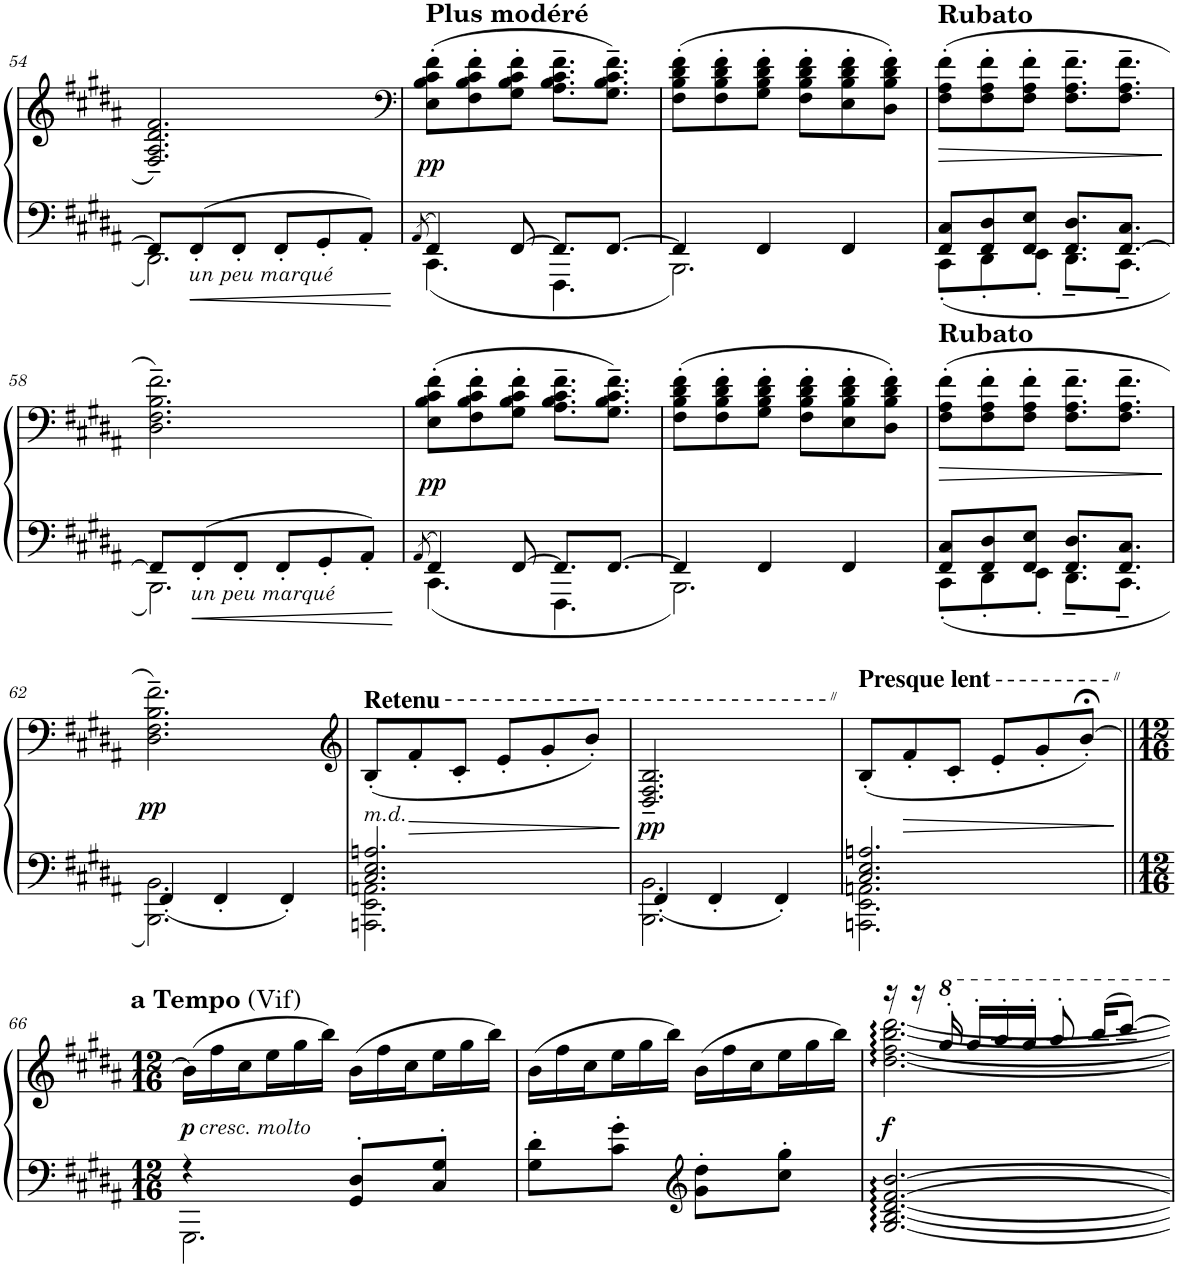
**kern	**kern	**dynam
*part1	*part1	*part1
*staff2	*staff1	*staff1/2
*I"Piano	*	*
*I'Pno.	*	*
!!LO:PB:g=z
*clefF4	*clefG2	*
*k[f#c#g#d#a#]	*k[f#c#g#d#a#]	*
*M6/8	*M6/8	*
=54	=54	=54
*^	*	*
8FF#/L]	2.DD#\	2.F#/~ 2.A#/~ 2.d#/~ 2.f#/~	.
!LO:TX:b:i:t=un peu marqué	!	!	!
!	!	!	!LO:HP:b=2
8FF#'</	.	.	<
8FF#'</J	.	.	.
8FF#'</L	.	.	.
8GG#'</	.	.	.
8AA#'</J	.	.	.
=55	=55	=55	=55
8qAA#/	.	.	.
*	*	*clefF4	*
!	!	!LO:TX:a:B:t=Plus modéré	!
!	!	!	!LO:DY:b
4FF#/	4.CC#\	(8E\' 8B\' 8c#\' 8f#\'L	pp
.	.	8F#\' 8B\' 8c#\' 8f#\'	.
[8FF#/	.	8G#\' 8B\' 8c#\' 8f#\'J	.
8.FF#/L]	4.FFF#\	8.A#\~ 8.B\~ 8.c#\~ 8.f#\~L	.
[8.FF#/J	.	8.G#\~ 8.B\~ 8.c#\~ 8.f#\~J)	.
=56	=56	=56	=56
4FF#/]	2.BBB\	(8F#\' 8B\' 8d#\' 8f#\'L	.
.	.	8F#\' 8B\' 8d#\' 8f#\'	.
4FF#/	.	8G#\' 8B\' 8d#\' 8f#\'J	.
.	.	8F#\' 8B\' 8d#\' 8f#\'L	.
4FF#/	.	8E\' 8B\' 8d#\' 8f#\'	.
.	.	8D#\' 8B\' 8d#\' 8f#\'J)	.
=57	=57	=57	=57
!	!	!LO:TX:a:B:t=Rubato	!
!	!	!	!LO:HP:b
8FF#/' 8C#/'L	8CC#'\L	(8F#\' 8A#\' 8f#\'L	>
8FF#/' 8D#/'	8DD#'\	8F#\' 8A#\' 8f#\'	.
8FF#/' 8E/'J	8EE'\J	8F#\' 8A#\' 8f#\'J	.
8.FF#/~ 8.D#/~L	8.DD#~\L	8.F#\~ 8.A#\~ 8.f#\~L	.
[8.FF#/~ 8.C#/~J	8.CC#~\J	8.F#\~ 8.A#\~ 8.f#\~J	.
*v	*v	*	*
.	.	[
!!LO:LB:g=z
=58	=58	=58
*^	*	*
8FF#/L]	2.BBB\	2.D#\~ 2.F#\~ 2.B\~ 2.f#\~)	.
!LO:TX:b:i:t=un peu marqué	!	!	!
!	!	!	!LO:HP:b=2
8FF#'</	.	.	<
8FF#'</J	.	.	.
8FF#'</L	.	.	.
8GG#'</	.	.	.
8AA#'</J	.	.	.
*v	*v	*	*
.	.	]
=59	=59	=59
8qAA#/	.	.
*^	*	*
!	!	!	!LO:DY:b
4FF#/	4.CC#\	(8E\' 8B\' 8c#\' 8f#\'L	pp
.	.	8F#\' 8B\' 8c#\' 8f#\'	.
[8FF#/	.	8G#\' 8B\' 8c#\' 8f#\'J	.
8.FF#/L]	4.FFF#\	8.A#\~ 8.B\~ 8.c#\~ 8.f#\~L	.
[8.FF#/J	.	8.G#\~ 8.B\~ 8.c#\~ 8.f#\~J)	.
=60	=60	=60	=60
4FF#/]	2.BBB\	(8F#\' 8B\' 8d#\' 8f#\'L	.
.	.	8F#\' 8B\' 8d#\' 8f#\'	.
4FF#/	.	8G#\' 8B\' 8d#\' 8f#\'J	.
.	.	8F#\' 8B\' 8d#\' 8f#\'L	.
4FF#/	.	8E\' 8B\' 8d#\' 8f#\'	.
.	.	8D#\' 8B\' 8d#\' 8f#\'J)	.
=61	=61	=61	=61
!	!	!LO:TX:a:B:t=Rubato	!
!	!	!	!LO:HP:b
8FF#/' 8C#/'L	8CC#'\L	(8F#\' 8A#\' 8f#\'L	>
8FF#/' 8D#/'	8DD#'\	8F#\' 8A#\' 8f#\'	.
8FF#/' 8E/'J	8EE'\J	8F#\' 8A#\' 8f#\'J	.
8.FF#/~ 8.D#/~L	8.DD#~\L	8.F#\~ 8.A#\~ 8.f#\~L	.
8.FF#/~ 8.C#/~J	8.CC#~\J	8.F#\~ 8.A#\~ 8.f#\~J	.
*v	*v	*	*
.	.	[
!!LO:LB:g=z
=62	=62	=62
*^	*	*
!	!	!	!LO:DY:b
4FF#'</	2.BBB\ 2.BB\	2.D#\~ 2.F#\~ 2.B\~ 2.f#\~)	pp
4FF#'</	.	.	.
4FF#'</	.	.	.
=63	=63	=63	=63
*	*	*clefG2	*
!	!	!LO:TX:b:i:t=m.d.	!
!	!	!LO:TX:a:t=Retenu	!
2.C#/ 2.E/ 2.An/	2.AAAn\ 2.EE\ 2.AAn\	(8B'/L	.
!	!	!	!LO:HP:b
.	.	8f#'/	>
.	.	8c#'/J	.
.	.	8e'/L	.
.	.	8g#'/	.
.	.	8b'/J)	.
*v	*v	*	*
.	.	]
=64	=64	=64
*^	*	*
!	!	!	!LO:DY:b
4FF#'</	2.BBB\ 2.BB\	2.D#/~ 2.F#/~ 2.B/~	pp
4FF#'</	.	.	.
4FF#'</	.	.	.
!	!	!LO:TX:a:t=<sym>caesura</sym>	!
=65	=65	=65	=65
!	!	!LO:TX:a:t=Presque lent	!
2.C#/ 2.E/ 2.An/	2.AAAn\ 2.EE\ 2.AAn\	(8B'/L	.
.	.	8f#'/	.
.	.	8c#'/J	.
.	.	8e'/L	.
.	.	8g#'/	.
.	.	[8b;<'/J)	.
*v	*v	*	*
.	.	]
!	!LO:TX:a:t=<sym>caesura</sym>	!
!!LO:LB:g=z
=66||	=66||	=66||
*M12/16	*M12/16	*
*^	*	*
!	!	!LO:TX:a:B:t=a Tempo	!
!	!	!LO:TX:a:t=(Vif)	!
!	!	!LO:TX:b:i:t=cresc. molto	!
!	!	!	!LO:DY:b
4.r	2.GGG#\	(16b\LL]	p
.	.	16ff#\	.
.	.	16cc#\J	.
.	.	16ee\L	.
.	.	16gg#\	.
.	.	16bb\JJ)	.
8.GG#/' 8.D#/'L	.	(16b\LL	.
.	.	16ff#\	.
.	.	16cc#\J	.
8.C#/' 8.G#/'J	.	16ee\L	.
.	.	16gg#\	.
.	.	16bb\JJ)	.
*v	*v	*	*
=67	=67	=67
8.G#\' 8.d#\'L	(16b\LL	.
.	16ff#\	.
.	16cc#\J	.
8.c#\' 8.g#\'J	16ee\L	.
.	16gg#\	.
.	16bb\JJ)	.
*clefG2	*	*
8.g#\' 8.dd#\'L	(16b\LL	.
.	16ff#\	.
.	16cc#\J	.
8.cc#\' 8.gg#\'J	16ee\L	.
.	16gg#\	.
.	16bb\JJ)	.
=68	=68	=68
*	*^	*
!	!	!	!LO:DY:b
[2.G#/ [2.B/ [2.d#/ [2.f#/ [2.b/	16r	[2.dd#\ [2.ff#\ [2.bb\ [2.ddd#\	f
.	16r	.	.
.	16ggg#'/	.	.
.	16ggg#'/LL	.	.
.	16aaa#'/	.	.
.	16ggg#'/JJ	.	.
.	8aaa#'/	.	.
.	(16bbb/KL	.	.
.	[8.cccc#/J)	.	.
*	*v	*v	*
=	=	=
*-	*-	*-
